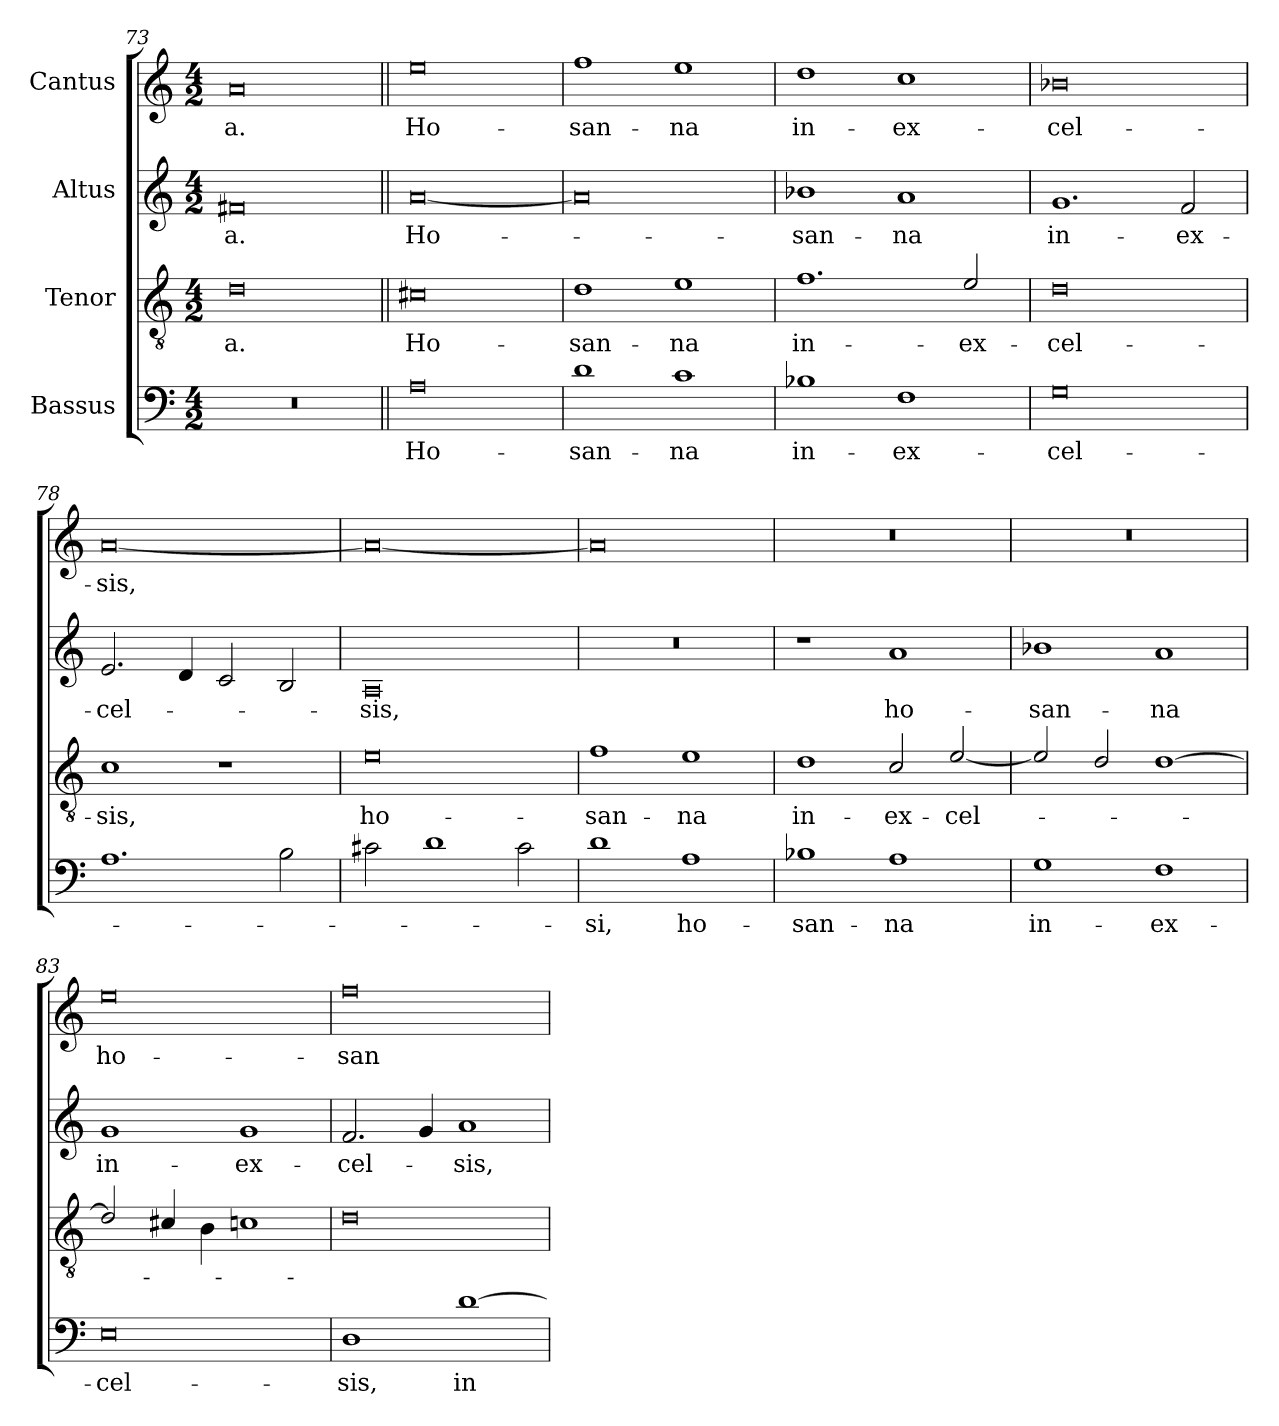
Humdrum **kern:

**kern	**text	**kern	**text	**kern	**text	**kern	**text
*part4	*part4	*part3	*part3	*part2	*part2	*part1	*part1
*staff4	*staff4	*staff3	*staff3	*staff2	*staff2	*staff1	*staff1
*I"Bassus	*	*I"Tenor	*	*I"Altus	*	*I"Cantus	*
*clefF4	*	*clefGv2	*	*clefG2	*	*clefG2	*
*k[]	*	*k[]	*	*k[]	*	*k[]	*
*M4/2	*	*M4/2	*	*M4/2	*	*M4/2	*
=73	=73	=73	=73	=73	=73	=73	=73
0r	.	0d\	-a.	0f#X/	-a.	0a/	-a.
=74||	=74||	=74||	=74||	=74||	=74||	=74||	=74||
0A\	Ho-	0c#X\	Ho-	[0a/	Ho-	0ee\	Ho-
=75	=75	=75	=75	=75	=75	=75	=75
1d\	-san-	1d\	-san-	0a/]	.	1ff\	-san-
1c\	-na	1e\	-na	.	.	1ee\	-na
=76	=76	=76	=76	=76	=76	=76	=76
1B-X\	in-	1.f\	in-	1b-X\	-san-	1dd\	in-
1F\	ex-	.	.	1a/	-na	1cc\	ex-
.	.	2e/	ex-	.	.	.	.
=77	=77	=77	=77	=77	=77	=77	=77
0G\	-cel-	0d\	-cel-	1.g/	in-	0b-X\	-cel-
.	.	.	.	2f/	ex-	.	.
=78	=78	=78	=78	=78	=78	=78	=78
1.A\	.	1c\	-sis,	2.e/	-cel-	[0a/	-sis,
.	.	.	.	4d/	.	.	.
.	.	1r	.	2c/	.	.	.
2B\	.	.	.	2B/	.	.	.
=79	=79	=79	=79	=79	=79	=79	=79
2c#X\	.	0e\	ho-	0A/	-sis,	0a/_	.
1d\	.	.	.	.	.	.	.
2c#\	.	.	.	.	.	.	.
=80	=80	=80	=80	=80	=80	=80	=80
1d\	-si,	1f\	-san-	0r	.	0a/]	.
1A\	ho-	1e\	-na	.	.	.	.
=81	=81	=81	=81	=81	=81	=81	=81
1B-X\	-san-	1d\	in-	1r	.	0r	.
1A\	-na	2c/	ex-	1a/	ho-	.	.
.	.	[2e/	-cel-	.	.	.	.
=82	=82	=82	=82	=82	=82	=82	=82
1G\	in-	2e/]	.	1b-X\	-san-	0r	.
.	.	2d/	.	.	.	.	.
1F\	ex-	[1d\	.	1a/	-na	.	.
=83	=83	=83	=83	=83	=83	=83	=83
0E\	-cel-	2d/]	.	1g/	in-	0ee\	ho-
.	.	4c#X/	.	.	.	.	.
.	.	4B\	.	.	.	.	.
.	.	1cn\	.	1g/	ex-	.	.
=84	=84	=84	=84	=84	=84	=84	=84
1D\	-sis,	0d\	.	2.f/	-cel-	0ff\	-san-
.	.	.	.	4g/	.	.	.
[1d\	in-	.	.	1a/	-sis,	.	.
=	=	=	=	=	=	=	=
*-	*-	*-	*-	*-	*-	*-	*-
